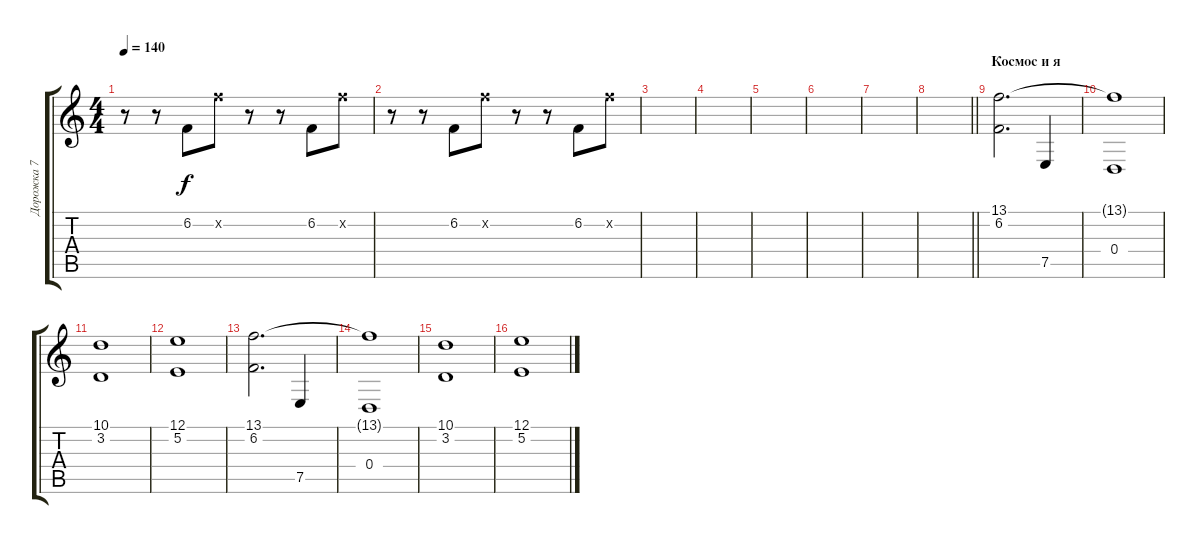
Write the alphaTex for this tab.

\track ("Дорожка 7" "Дорожка 7") {instrument trumpet}
\staff {score tabs}
\tuning (E4 B3 G3 D3 A2 E2) {hide}
\ts (4 4)
\tempo 140
\clef g2
\ks c
r.8{dy f volume 11} r.8 6.2.8 18.2{x}.8 r.8 r.8 6.2.8 18.2{x}.8 |
r.8{volume 11} r.8 6.2.8 18.2{x}.8 r.8 r.8 6.2.8 18.2{x}.8 |
|
|
|
|
|
\barLineRight lightlight
|
\section ("" "Космос и я")
(13.1 6.2).2{d} 7.5.4 |
(13.1{t} 0.4).1 |
(10.1 3.2).1 |
(12.1 5.2).1 |
(13.1 6.2).2{d} 7.5.4 |
(13.1{t} 0.4).1 |
(10.1 3.2).1 |
(12.1 5.2).1
